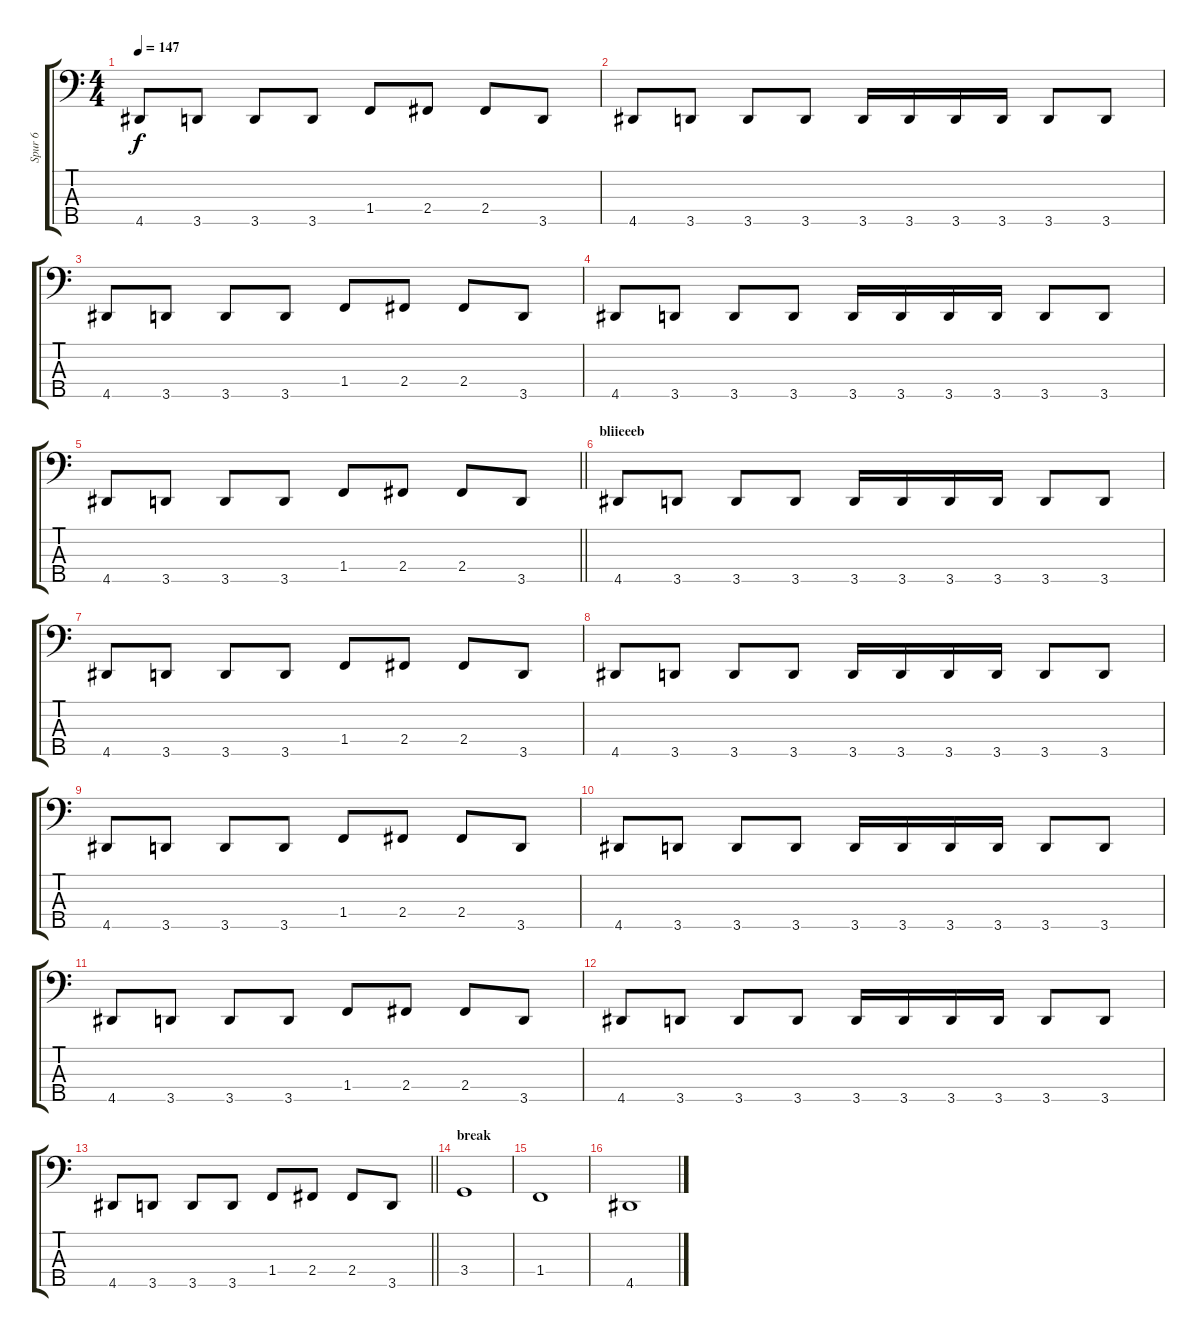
\track ("Spur 6" "Spur 6") {instrument electricbassfinger}
\staff {score tabs}
\tuning (G2 D2 A1 E1 B0) {hide}
\ts (4 4)
\tempo 147
\clef f4
\ks c
4.5.8{dy f} 3.5.8 3.5.8 3.5.8 1.4.8 2.4.8 2.4.8 3.5.8 |
4.5.8 3.5.8 3.5.8 3.5.8 3.5.16 3.5.16 3.5.16 3.5.16 3.5.8 3.5.8 |
4.5.8 3.5.8 3.5.8 3.5.8 1.4.8 2.4.8 2.4.8 3.5.8 |
4.5.8 3.5.8 3.5.8 3.5.8 3.5.16 3.5.16 3.5.16 3.5.16 3.5.8 3.5.8 |
\barLineRight lightlight
4.5.8 3.5.8 3.5.8 3.5.8 1.4.8 2.4.8 2.4.8 3.5.8 |
\section ("" "bliieeeb")
4.5.8 3.5.8 3.5.8 3.5.8 3.5.16 3.5.16 3.5.16 3.5.16 3.5.8 3.5.8 |
4.5.8 3.5.8 3.5.8 3.5.8 1.4.8 2.4.8 2.4.8 3.5.8 |
4.5.8 3.5.8 3.5.8 3.5.8 3.5.16 3.5.16 3.5.16 3.5.16 3.5.8 3.5.8 |
4.5.8 3.5.8 3.5.8 3.5.8 1.4.8 2.4.8 2.4.8 3.5.8 |
4.5.8 3.5.8 3.5.8 3.5.8 3.5.16 3.5.16 3.5.16 3.5.16 3.5.8 3.5.8 |
4.5.8 3.5.8 3.5.8 3.5.8 1.4.8 2.4.8 2.4.8 3.5.8 |
4.5.8 3.5.8 3.5.8 3.5.8 3.5.16 3.5.16 3.5.16 3.5.16 3.5.8 3.5.8 |
\barLineRight lightlight
4.5.8 3.5.8 3.5.8 3.5.8 1.4.8 2.4.8 2.4.8 3.5.8 |
\section ("" "break")
3.4.1 |
1.4.1 |
4.5.1
